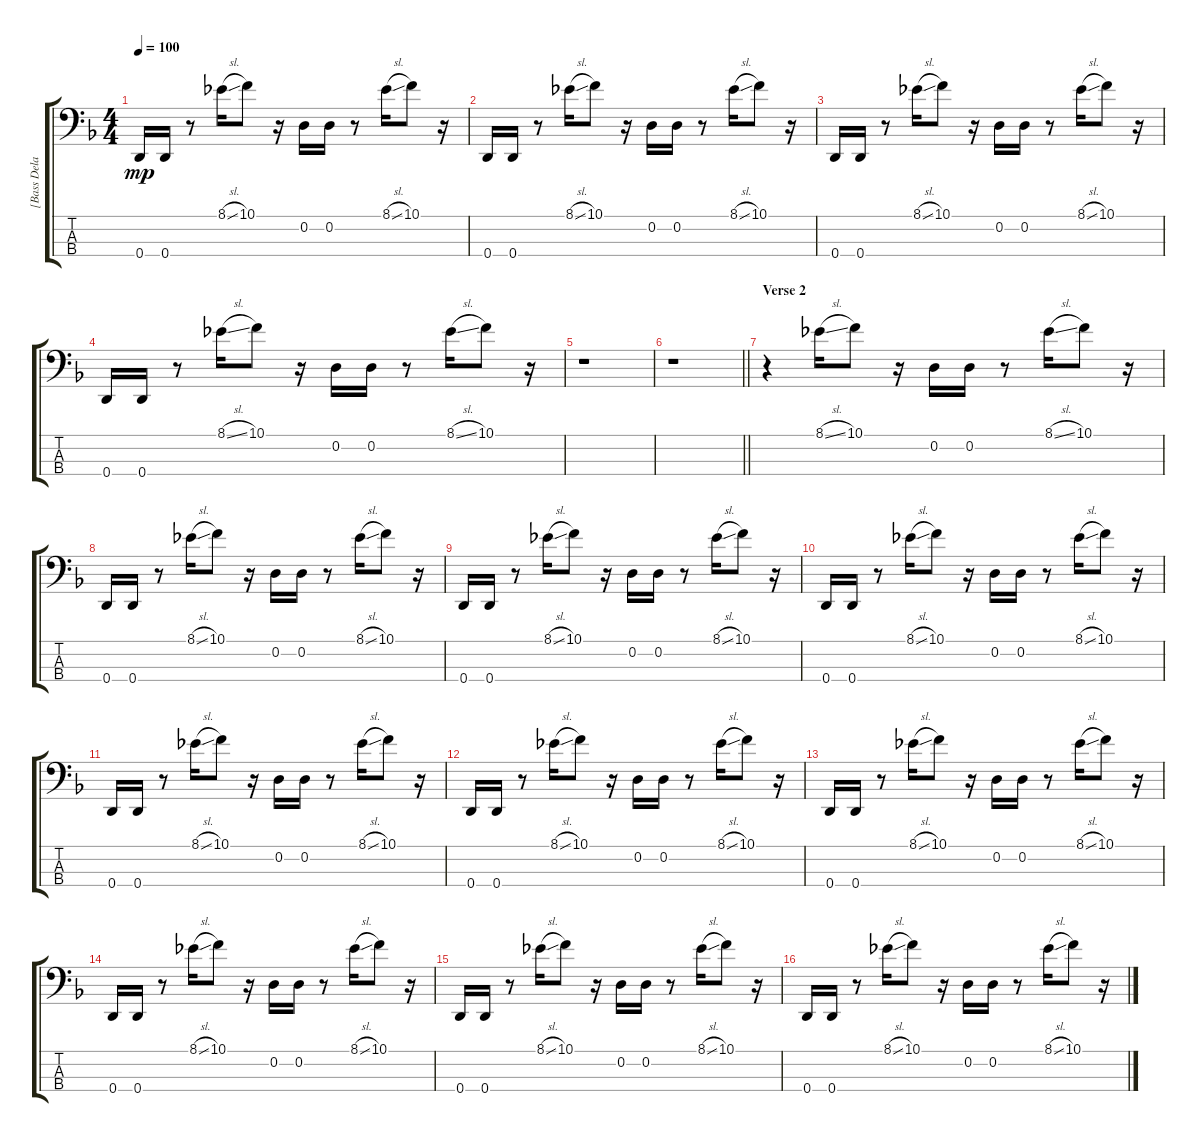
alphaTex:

\track ("[Bass Delay]" "[Bass Dela") {instrument electricbassfinger}
\staff {score tabs}
\tuning (G2 D2 A1 D1) {hide}
\ts (4 4)
\tempo 100
\clef f4
\ks f
0.4.16{dy mp} 0.4.16 r.8 8.1{sl}.16 10.1.8 r.16 0.2.16 0.2.16 r.8 8.1{sl}.16 10.1.8 r.16 |
0.4.16 0.4.16 r.8 8.1{sl}.16 10.1.8 r.16 0.2.16 0.2.16 r.8 8.1{sl}.16 10.1.8 r.16 |
0.4.16 0.4.16 r.8 8.1{sl}.16 10.1.8 r.16 0.2.16 0.2.16 r.8 8.1{sl}.16 10.1.8 r.16 |
0.4.16 0.4.16 r.8 8.1{sl}.16 10.1.8 r.16 0.2.16 0.2.16 r.8 8.1{sl}.16 10.1.8 r.16 |
r.1 |
\barLineRight lightlight
r.1 |
\section ("" "Verse 2")
r.4 8.1{sl}.16 10.1.8 r.16 0.2.16 0.2.16 r.8 8.1{sl}.16 10.1.8 r.16 |
0.4.16 0.4.16 r.8 8.1{sl}.16 10.1.8 r.16 0.2.16 0.2.16 r.8 8.1{sl}.16 10.1.8 r.16 |
0.4.16 0.4.16 r.8 8.1{sl}.16 10.1.8 r.16 0.2.16 0.2.16 r.8 8.1{sl}.16 10.1.8 r.16 |
0.4.16 0.4.16 r.8 8.1{sl}.16 10.1.8 r.16 0.2.16 0.2.16 r.8 8.1{sl}.16 10.1.8 r.16 |
0.4.16 0.4.16 r.8 8.1{sl}.16 10.1.8 r.16 0.2.16 0.2.16 r.8 8.1{sl}.16 10.1.8 r.16 |
0.4.16 0.4.16 r.8 8.1{sl}.16 10.1.8 r.16 0.2.16 0.2.16 r.8 8.1{sl}.16 10.1.8 r.16 |
0.4.16 0.4.16 r.8 8.1{sl}.16 10.1.8 r.16 0.2.16 0.2.16 r.8 8.1{sl}.16 10.1.8 r.16 |
0.4.16 0.4.16 r.8 8.1{sl}.16 10.1.8 r.16 0.2.16 0.2.16 r.8 8.1{sl}.16 10.1.8 r.16 |
0.4.16 0.4.16 r.8 8.1{sl}.16 10.1.8 r.16 0.2.16 0.2.16 r.8 8.1{sl}.16 10.1.8 r.16 |
0.4.16 0.4.16 r.8 8.1{sl}.16 10.1.8 r.16 0.2.16 0.2.16 r.8 8.1{sl}.16 10.1.8 r.16
